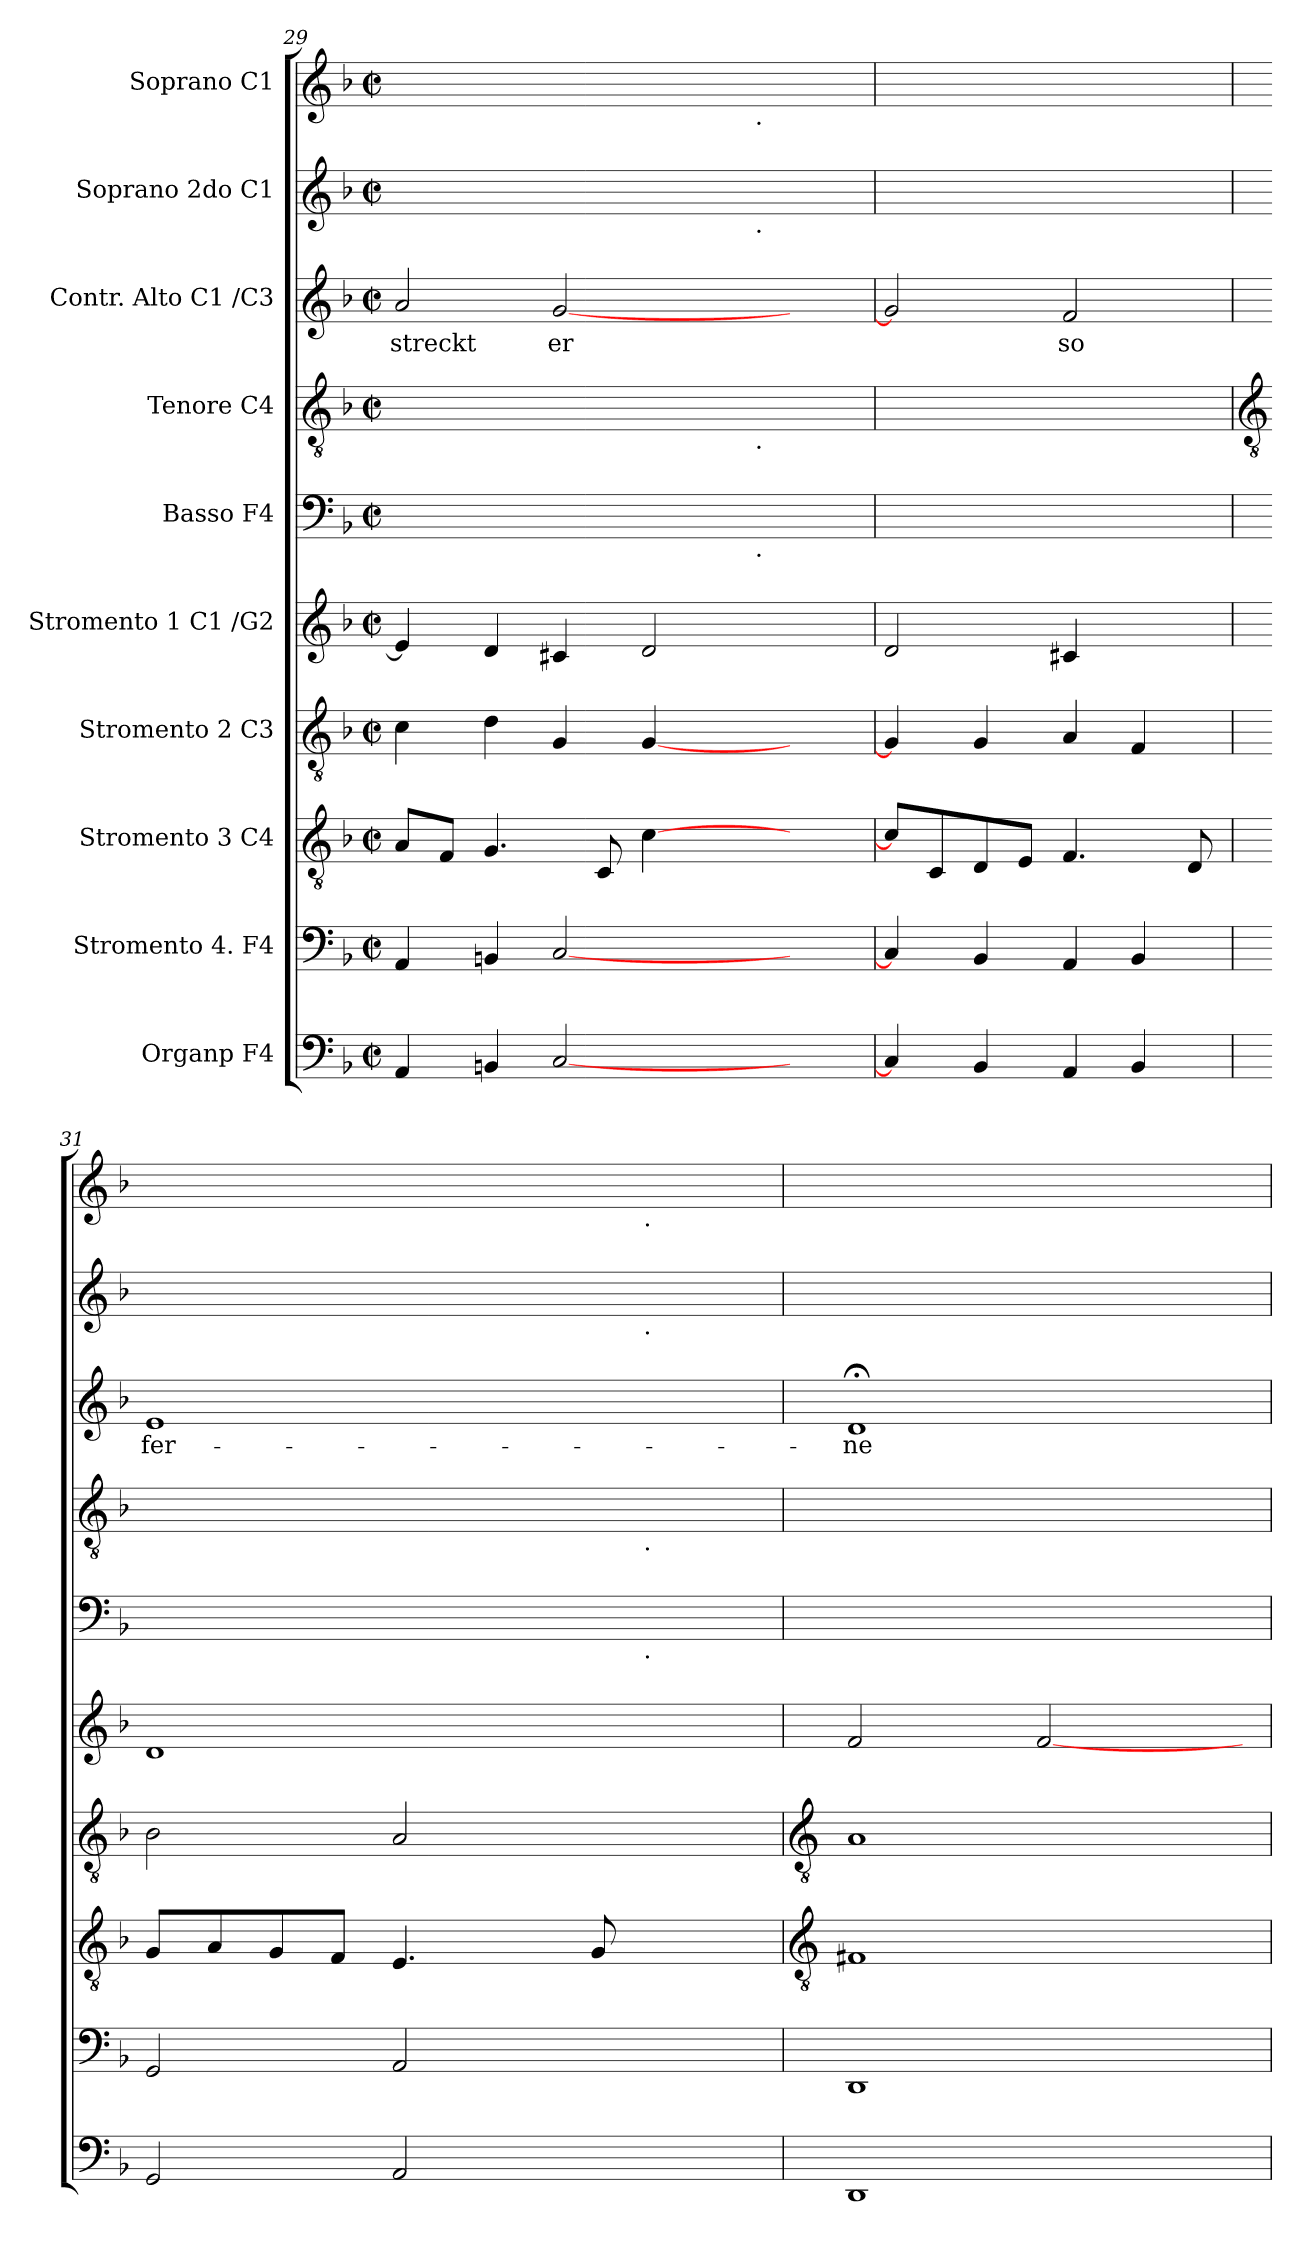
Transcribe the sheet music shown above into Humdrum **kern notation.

**kern	**kern	**kern	**kern	**kern	**kern	**kern	**kern	**text	**kern	**kern
*part10	*part9	*part8	*part7	*part6	*part5	*part4	*part3	*part3	*part2	*part1
*staff10	*staff9	*staff8	*staff7	*staff6	*staff5	*staff4	*staff3	*staff3	*staff2	*staff1
*I"Organp  F4	*I"Stromento 4.  F4	*I"Stromento 3  C4	*I"Stromento 2  C3	*I"Stromento 1  C1 /G2	*I"Basso  F4	*I"Tenore  C4	*I"Contr. Alto  C1 /C3	*	*I"Soprano 2do  C1	*I"Soprano  C1
*clefF4	*clefF4	*clefGv2	*clefGv2	*clefG2	*clefF4	*clefGv2	*clefG2	*	*clefG2	*clefG2
*k[b-]	*k[b-]	*k[b-]	*k[b-]	*k[b-]	*k[b-]	*k[b-]	*k[b-]	*	*k[b-]	*k[b-]
*F:	*F:	*F:	*F:	*F:	*F:	*F:	*F:	*	*F:	*F:
*M2/2	*M2/2	*M2/2	*M2/2	*M2/2	*M2/2	*M2/2	*M2/2	*	*M2/2	*M2/2
*met(c|)	*met(c|)	*met(c|)	*met(c|)	*met(c|)	*met(c|)	*met(c|)	*met(c|)	*	*met(c|)	*met(c|)
=29	=29	=29	=29	=29	=29	=29	=29	=29	=29	=29
!	!	!	!	!	!	!	!	!LO:LY:b	!	!
4AA/	4AA/	8A/L	4c\	4e/]	4ryy	4ryy	2a/	streckt	4ryy	4ryy
.	.	8F/J	.	.	.	.	.	.	.	.
4BBn/	4BBn/	4.G/	4d\	4d/	4ryy	4ryy	.	.	4ryy	4ryy
!	!	!	!	!	!	!	!	!LO:LY:b	!	!
[2C/	[2C/	.	4G/	4c#X/	4ryy	4ryy	[2g/	er	4ryy	4ryy
.	.	8C/	.	.	.	.	.	.	.	.
.	.	[4c\	[4G/	2d/	32ryy	32ryy	.	.	32ryy	32ryy
.	.	.	.	.	32ryy	32ryy	.	.	32ryy	32ryy
.	.	.	.	.	32ryy	32ryy	.	.	32ryy	32ryy
.	.	.	.	.	32ryy	32ryy	.	.	32ryy	32ryy
.	.	.	.	.	32ryy	32ryy	.	.	32ryy	32ryy
.	.	.	.	.	32ryy	32ryy	.	.	32ryy	32ryy
!	!	!	!	!	!	!	!	!	!	!LO:TX:b:t=.
!	!	!	!	!	!	!	!	!	!LO:TX:b:t=.	!
!	!	!	!	!	!	!LO:TX:b:t=.	!	!	!	!
!	!	!	!	!	!LO:TX:b:t=.	!	!	!	!	!
.	.	.	.	.	32ryy	32ryy	.	.	32ryy	32ryy
.	.	.	.	.	4ryy	4ryy	.	.	4ryy	4ryy
4ryy	4ryy	4ryy	4ryy	.	.	.	4ryy	.	.	.
.	.	.	.	.	32ryy	32ryy	.	.	32ryy	32ryy
=30	=30	=30	=30	=30	=30	=30	=30	=30	=30	=30
4C/]	4C/]	8c/L]	4G/]	2d/	4ryy	4ryy	2g/]	.	4ryy	4ryy
.	.	8C/	.	.	.	.	.	.	.	.
4BB-/	4BB-/	8D/	4G/	.	4ryy	4ryy	.	.	4ryy	4ryy
.	.	8E/J	.	.	.	.	.	.	.	.
!	!	!	!	!	!	!	!	!LO:LY:b	!	!
4AA/	4AA/	4.F/	4A/	4c#X/	4ryy	4ryy	2f/	so	4ryy	4ryy
4BB-/	4BB-/	.	4F/	4ryy	32ryy	32ryy	.	.	32ryy	32ryy
.	.	.	.	.	8..ryy	8..ryy	.	.	8..ryy	8..ryy
.	.	8D/	.	.	.	.	.	.	.	.
!!LO:LB:g=z
=31	=31	=31	=31	=31	=31	=31	=31	=31	=31	=31
*	*	*	*	*	*	*clefGv2	*	*	*	*
!	!	!	!	!	!	!	!	!LO:LY:b	!	!
2GG/	2GG/	8G/L	2B-\	1d	4ryy	4ryy	1e	fer-	4ryy	4ryy
.	.	8A/	.	.	.	.	.	.	.	.
.	.	8G/	.	.	4ryy	4ryy	.	.	4ryy	4ryy
.	.	8F/J	.	.	.	.	.	.	.	.
2AA/	2AA/	4.E/	2A/	.	4ryy	4ryy	.	.	4ryy	4ryy
.	.	.	.	.	32ryy	32ryy	.	.	32ryy	32ryy
.	.	.	.	.	32ryy	32ryy	.	.	32ryy	32ryy
.	.	.	.	.	32ryy	32ryy	.	.	32ryy	32ryy
.	.	.	.	.	32ryy	32ryy	.	.	32ryy	32ryy
.	.	8G/	.	.	32ryy	32ryy	.	.	32ryy	32ryy
.	.	.	.	.	32ryy	32ryy	.	.	32ryy	32ryy
!	!	!	!	!	!	!	!	!	!	!LO:TX:b:t=.
!	!	!	!	!	!	!	!	!	!LO:TX:b:t=.	!
!	!	!	!	!	!	!LO:TX:b:t=.	!	!	!	!
!	!	!	!	!	!LO:TX:b:t=.	!	!	!	!	!
.	.	.	.	.	32ryy	32ryy	.	.	32ryy	32ryy
.	.	.	.	.	4ryy	4ryy	.	.	4ryy	4ryy
8..ryy	8..ryy	8..ryy	8..ryy	8..ryy	.	.	8..ryy	.	.	.
!!LO:LB:g=z
=32A	=32A	=32A	=32A	=32A	=32A	=32A	=32A	=32A	=32A	=32A
*	*	*clefGv2	*clefGv2	*	*	*	*	*	*	*
!	!	!	!	!	!	!	!	!LO:LY:b	!	!
1DD	1DD	1F#X	1A	2f/	4ryy	4ryy	1d;<	-ne	4ryy	4ryy
.	.	.	.	.	4ryy	4ryy	.	.	4ryy	4ryy
.	.	.	.	[2f/	4ryy	4ryy	.	.	4ryy	4ryy
.	.	.	.	.	32ryy	32ryy	.	.	32ryy	32ryy
.	.	.	.	.	4ryy	4ryy	.	.	4ryy	4ryy
32ryy	32ryy	32ryy	32ryy	32ryy	.	.	32ryy	.	.	.
=	=	=	=	=	=	=	=	=	=	=
*-	*-	*-	*-	*-	*-	*-	*-	*-	*-	*-
